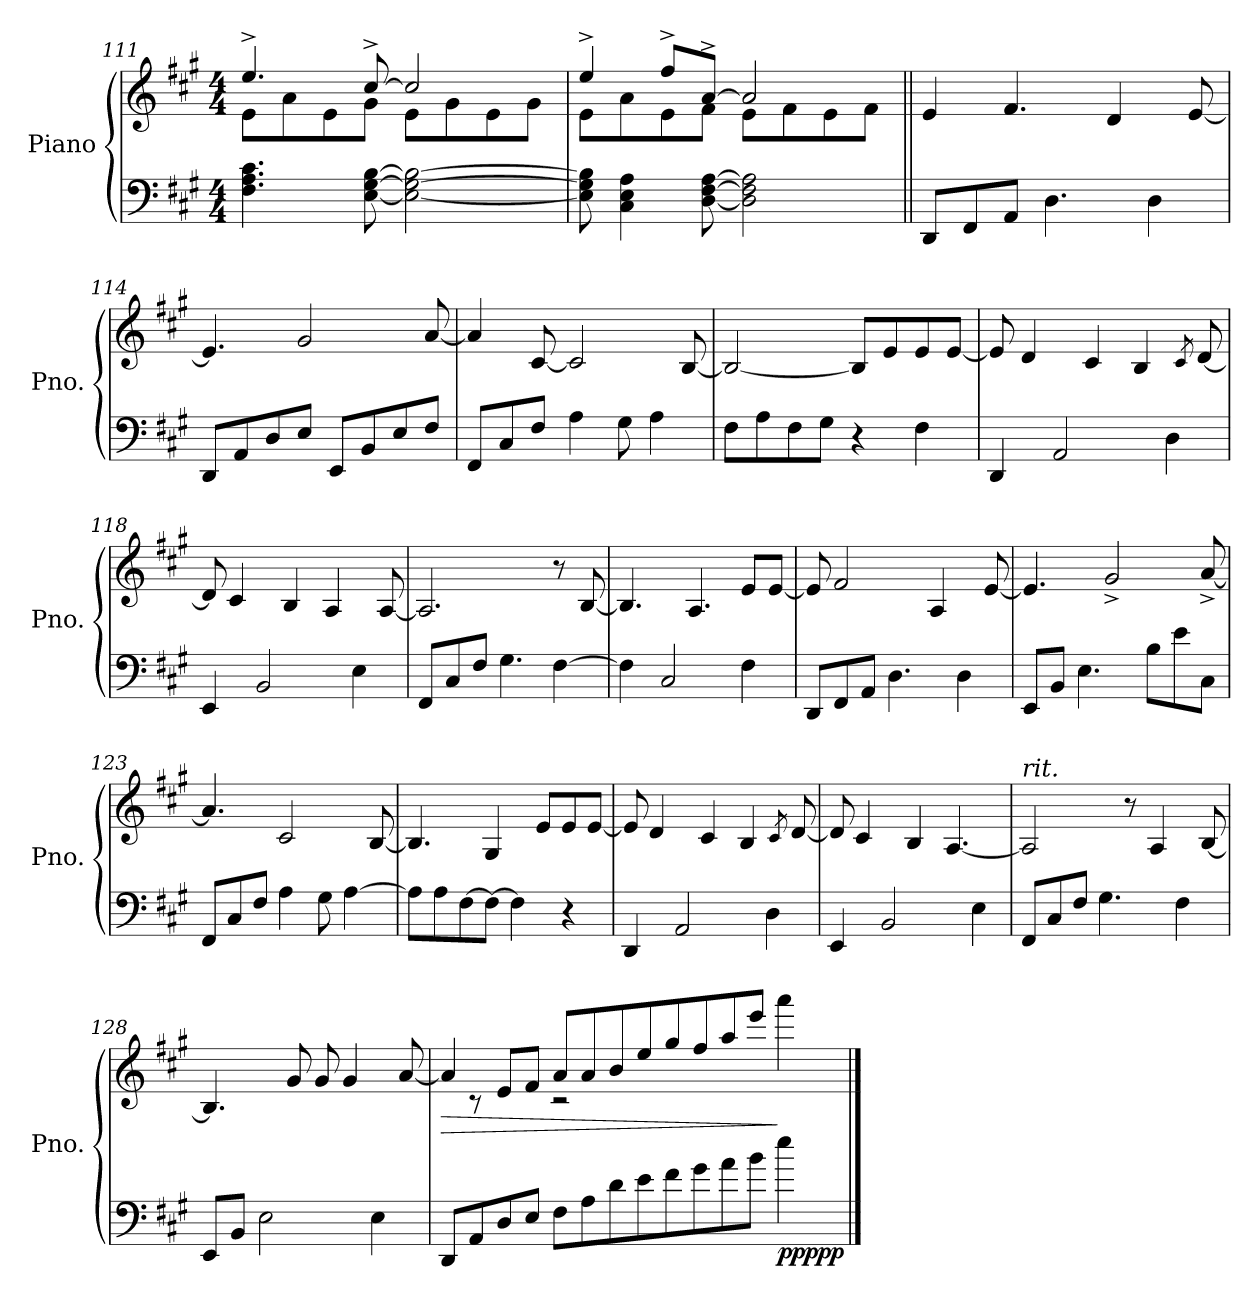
**kern	**kern	**dynam
*part1	*part1	*part1
*staff2	*staff1	*staff1/2
*I"Piano	*	*
*I'Pno.	*	*
!!LO:LB:g=z
*clefF4	*clefG2	*
*k[f#c#g#]	*k[f#c#g#]	*
*M4/4	*M4/4	*
=111	=111	=111
*	*^	*
4.F#\ 4.A\ 4.c#\	4.ee^/	8e\L	.
.	.	8a\	.
.	.	8e\	.
[8E\ [8G#\ [8B\	[8cc#^/	8g#\J	.
2E\_ 2G#\_ 2B\_	2cc#/]	8e\L	.
.	.	8g#\	.
.	.	8e\	.
.	.	8g#\J	.
=112	=112	=112	=112
8E\] 8G#\] 8B\]	4ee^/	8e\L	.
4C#\ 4E\ 4A\	.	8a\	.
.	8ff#^/L	8e\	.
[8D\ [8F#\ [8A\	[8a^/J	8f#\J	.
2D\] 2F#\] 2A\]	2a/]	8e\L	.
.	.	8f#\	.
.	.	8e\	.
.	.	8f#\J	.
=113||	=113||	=113||	=113||
!	!	!	!LO:DY:b=2
!	!	!	!LO:DY:n=1:b
*	*v	*v	*
8DD/L	4e/	p mp
8FF#/	.	.
8AA/J	4.f#/	.
4.D\	.	.
.	4d/	.
4D\	.	.
.	[8e/	.
=114	=114	=114
8DD/L	4.e/]	.
8AA/	.	.
8D/	.	.
8E/J	2g#/	.
8EE/L	.	.
8BB/	.	.
8E/	.	.
8F#/J	[8a/	.
=115	=115	=115
8FF#/L	4a/]	.
8C#/	.	.
8F#/J	[8c#/	.
4A\	2c#/]	.
8G#\	.	.
4A\	.	.
.	[8B/	.
!!LO:PB:g=z
=116	=116	=116
8F#\L	2B/_	.
8A\	.	.
8F#\	.	.
8G#\J	.	.
4r	8B/L]	.
.	8e/	.
4F#\	8e/	.
.	[8e/J	.
=117	=117	=117
4DD/	8e/]	.
.	4d/	.
2AA/	.	.
.	4c#/	.
.	4B/	.
4D\	.	.
.	8qc#/	.
.	[8d/	.
=118	=118	=118
4EE/	8d/]	.
.	4c#/	.
2BB/	.	.
.	4B/	.
.	4A/	.
4E\	.	.
.	[8A/	.
=119	=119	=119
8FF#/L	2.A/]	.
8C#/	.	.
8F#/J	.	.
4.G#\	.	.
[4F#\	8r	.
.	[8B/	.
=120	=120	=120
4F#\]	4.B/]	.
2C#/	.	.
.	4.A/	.
4F#\	8e/L	.
.	[8e/J	.
!!LO:LB:g=z
=121	=121	=121
8DD/L	8e/]	.
8FF#/	2f#/	.
8AA/J	.	.
4.D\	.	.
.	4A/	.
4D\	.	.
.	[8e/	.
=122	=122	=122
8EE/L	4.e/]	.
8BB/J	.	.
4.E\	.	.
.	2g#^/	.
8B\L	.	.
8e\	.	.
8C#\J	[8a^/	.
=123	=123	=123
8FF#/L	4.a/]	.
8C#/	.	.
8F#/J	.	.
4A\	2c#/	.
8G#\	.	.
[4A\	.	.
.	[8B/	.
=124	=124	=124
8A\L]	4.B/]	.
8A\	.	.
[8F#\	.	.
8F#\J_	4G#/	.
4F#\]	.	.
.	8e/L	.
4r	8e/	.
.	[8e/J	.
=125	=125	=125
4DD/	8e/]	.
.	4d/	.
2AA/	.	.
.	4c#/	.
.	4B/	.
4D\	.	.
.	8qc#/	.
.	[8d/	.
!!LO:LB:g=z
=126	=126	=126
4EE/	8d/]	.
.	4c#/	.
2BB/	.	.
.	4B/	.
.	[4.A/	.
4E\	.	.
=127	=127	=127
*	*MM124	*
!	!LO:TX:a:i:t=rit.	!
8FF#/L	2A/]	.
8C#/	.	.
8F#/J	.	.
4.G#\	.	.
.	8r	.
*	*MM120	*
.	4A/	.
4F#\	.	.
.	[8B/	.
=128	=128	=128
*	*MM112	*
*	*^	*
8EE/L	4.B/]	2.ryy	.
8BB/J	.	.	.
2E\	.	.	.
*	*MM104	*	*
.	8g#/	.	.
.	8g#/	.	.
.	4g#/	.	.
*	*MM96	*	*
4E\	.	4ryy	.
.	[8a/	.	.
=129	=129	=129	=129
!	!	!	!LO:HP:b
8DD/L	4a/]	8ryy	>
8AA/	.	8r	.
*	*MM88	*	*
8D/	8e/L	4ryy	.
8E/J	8f#/J	.	.
8F#\L	8a/L	2r	.
8A\	8a/	.	.
8d\	8b/	.	.
*	*MM80	*	*
8e\	8ee/	.	.
8f#\	8gg#/	2.ryy	.
*	*MM72	*	*
8g#\	8ff#/	.	.
*	*MM64	*	*
8a\	8aa/	.	.
*	*MM48	*	*
8b\J	8eee/J	.	.
*	*MM40	*	*
!	!	!	!LO:DY:n=1:b=2
!	!	!	!LO:DY:n=2:b
4ee\	4aaa\	.	] ppp pp
*	*v	*v	*
==	==	==
*-	*-	*-
